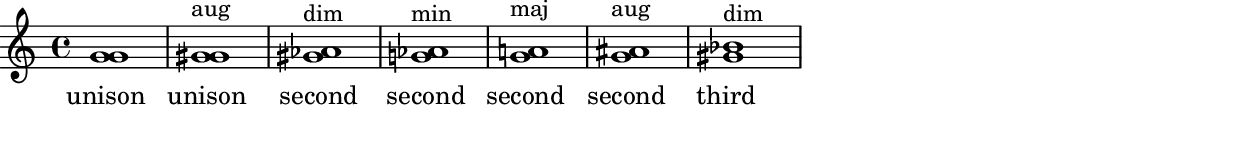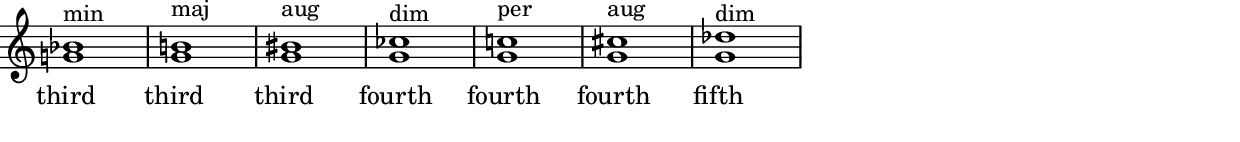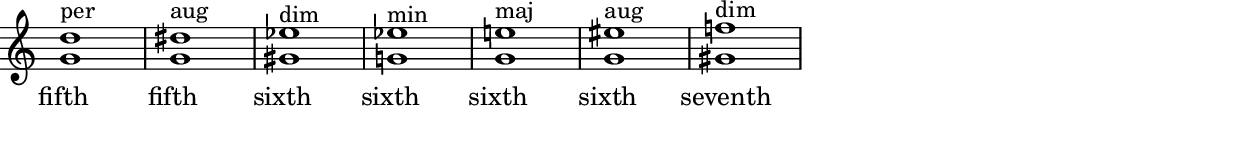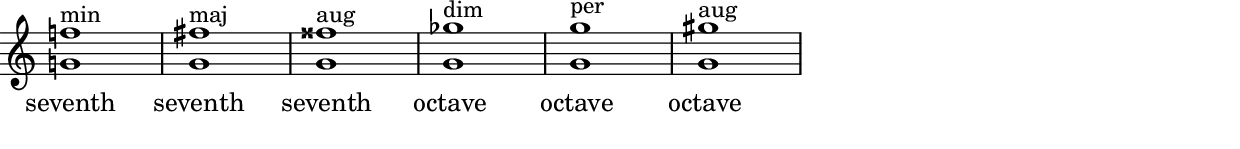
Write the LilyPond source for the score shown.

%% Generated by lilypond-book
%% Options: [exampleindent=10.16\mm,indent=0\mm,line-width=160\mm,quote]
\include "lilypond-book-preamble.ly"


% ****************************************************************
% Start cut-&-pastable-section
% ****************************************************************

#(ly:set-option 'eps-box-padding 3.000000)



\paper {
  indent = 0\mm
  line-width = 160\mm
  % offset the left padding, also add 1mm as lilypond creates cropped
  % images with a little space on the right
  line-width = #(- line-width (* mm  3.000000) (* mm 1))
  line-width = 160\mm - 2.0 * 10.16\mm
  % offset the left padding, also add 1mm as lilypond creates cropped
  % images with a little space on the right
  line-width = #(- line-width (* mm  3.000000) (* mm 1))
}

\layout {
  
}




% ****************************************************************
% ly snippet:
% ****************************************************************
\sourcefileline 4725
<<
\context Voice \relative c'' {
% Prime or unison
  < g g >1
  < g gis >^"aug"
% Second
  < gis as >^"dim"
  < g! as >^"min"
  < g a! >^"maj"
  < g ais >^"aug"
% Third
  < gis bes >^"dim"
  < g! bes >^"min"
  < g b! >^"maj"
  < g bis >^"aug"
% Fourth
  < g ces >^"dim"
  < g c! >^"per"
  < g cis >^"aug"
% Fifth
  < g des' >^"dim"
  < g d' >^"per"
  < g dis' >^"aug"
% Sixth
  < gis es' >^"dim"
  < g! es' >^"min"
  < g e'! >^"maj"
  < g eis' >^"aug"
% Seventh
  < gis f'! >^"dim"
  < g! f'! >^"min"
  < g fis' >^"maj"
  < g fisis' >^"aug"
% Octave
  < g ges' >^"dim"
  < g g' >^"per"
  < g gis' >^"aug"
}
\context Lyrics \lyrics {
  "unison " "unison "
  "second " "second " "second " "second "
  "third  " "third  " "third  " "third  "
  "fourth " "fourth " "fourth "
  "fifth  " "fifth  " "fifth  "
  "sixth  " "sixth  " "sixth  " "sixth  "
  "seventh" "seventh" "seventh" "seventh"
  "octave " "octave " "octave "
}
>>



% ****************************************************************
% end ly snippet
% ****************************************************************
